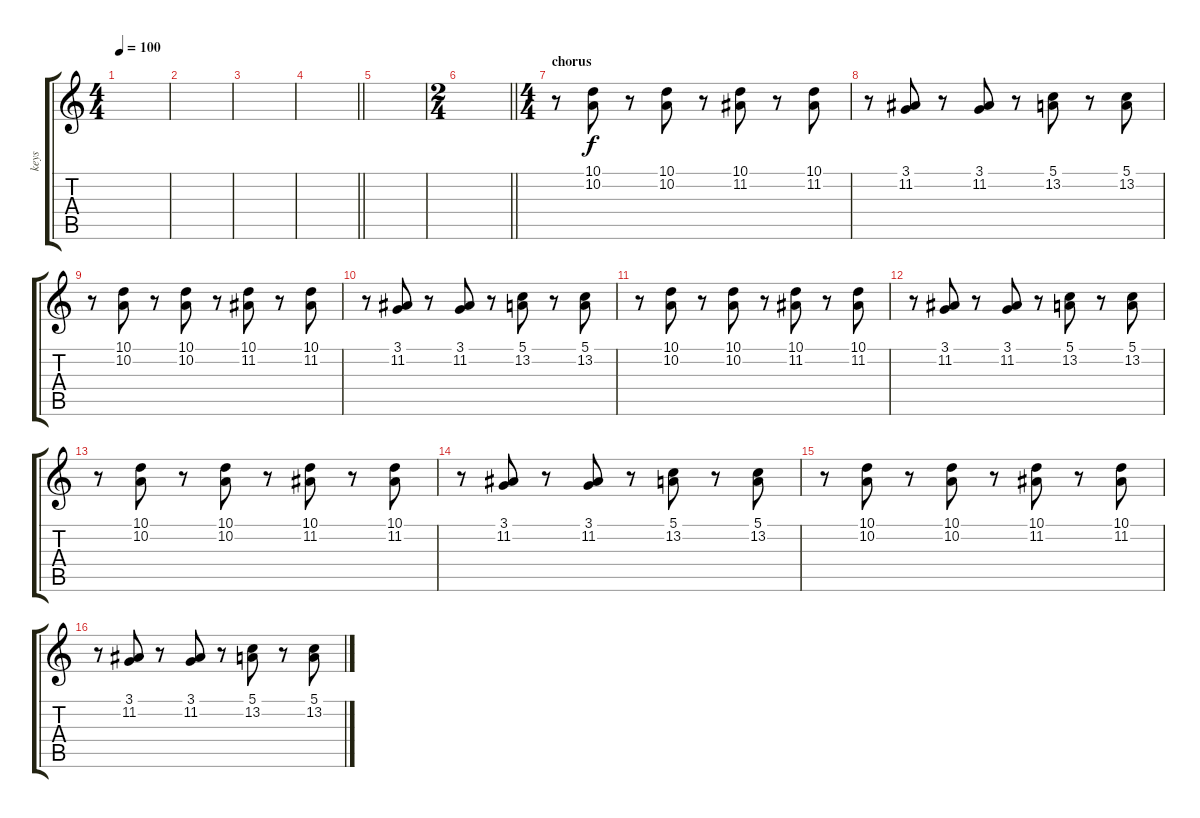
\track ("keys" "keys") {instrument stringensemble1}
\staff {score tabs}
\tuning (E4 B3 G3 D3 A2 E2) {hide}
\ts (4 4)
\tempo 100
\clef g2
\ks c
|
|
|
\barLineRight lightlight
|
|
\ts (2 4)
\barLineRight lightlight
|
\ts (4 4)
\section ("" "chorus")
r.8 (10.1 10.2).8 r.8 (10.1 10.2).8 r.8 (10.1 11.2).8 r.8 (10.1 11.2).8 |
r.8 (3.1 11.2).8 r.8 (3.1 11.2).8 r.8 (5.1 13.2).8 r.8 (5.1 13.2).8 |
r.8 (10.1 10.2).8 r.8 (10.1 10.2).8 r.8 (10.1 11.2).8 r.8 (10.1 11.2).8 |
r.8 (3.1 11.2).8 r.8 (3.1 11.2).8 r.8 (5.1 13.2).8 r.8 (5.1 13.2).8 |
r.8 (10.1 10.2).8 r.8 (10.1 10.2).8 r.8 (10.1 11.2).8 r.8 (10.1 11.2).8 |
r.8 (3.1 11.2).8 r.8 (3.1 11.2).8 r.8 (5.1 13.2).8 r.8 (5.1 13.2).8 |
r.8 (10.1 10.2).8 r.8 (10.1 10.2).8 r.8 (10.1 11.2).8 r.8 (10.1 11.2).8 |
r.8 (3.1 11.2).8 r.8 (3.1 11.2).8 r.8 (5.1 13.2).8 r.8 (5.1 13.2).8 |
r.8 (10.1 10.2).8 r.8 (10.1 10.2).8 r.8 (10.1 11.2).8 r.8 (10.1 11.2).8 |
r.8 (3.1 11.2).8 r.8 (3.1 11.2).8 r.8 (5.1 13.2).8 r.8 (5.1 13.2).8
